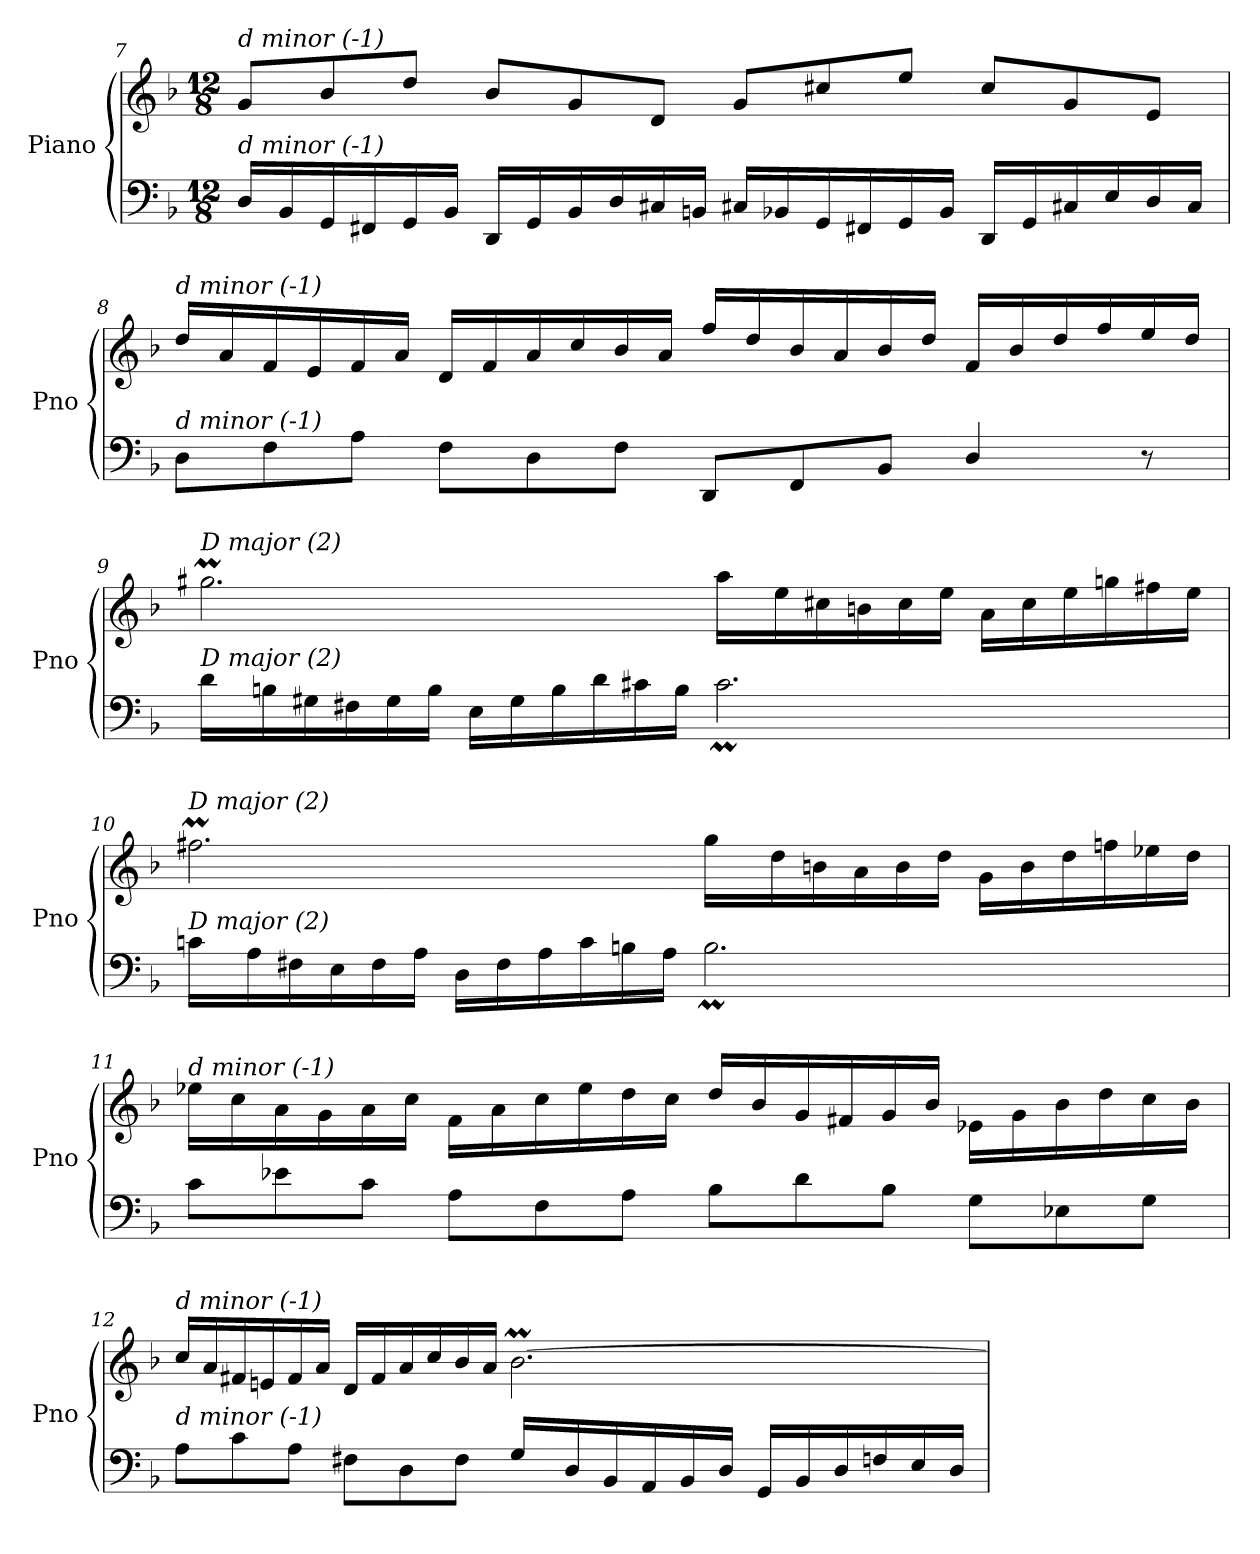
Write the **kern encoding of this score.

**kern	**kern
*part1	*part1
*staff2	*staff1
*I"Piano	*
*I'Pno	*
!!LO:LB:g=z
*clefF4	*clefG2
*k[b-]	*k[b-]
*M12/8	*M12/8
=7	=7
!	!LO:TX:i:t=d minor (-1)
!LO:TX:i:t=d minor (-1)	!
16D/LL	8g/L
16BB-/	.
16GG/	8b-/
16FF#X/	.
16GG/	8dd/J
16BB-/JJ	.
16DD/LL	8b-/L
16GG/	.
16BB-/	8g/
16D/	.
16C#X/	8d/J
16BBn/JJ	.
16C#X/LL	8g/L
16BB-X/	.
16GG/	8cc#X/
16FF#X/	.
16GG/	8ee/J
16BB-/JJ	.
16DD/LL	8cc#/L
16GG/	.
16C#X/	8g/
16E/	.
16D/	8e/J
16C#/JJ	.
=8	=8
!	!LO:TX:i:t=d minor (-1)
!LO:TX:i:t=d minor (-1)	!
8D\L	16dd/LL
.	16a/
8F\	16f/
.	16e/
8A\J	16f/
.	16a/JJ
8F\L	16d/LL
.	16f/
8D\	16a/
.	16cc/
8F\J	16b-/
.	16a/JJ
8DD/L	16ff/LL
.	16dd/
8FF/	16b-/
.	16a/
8BB-/J	16b-/
.	16dd/JJ
4D/	16f/LL
.	16b-/
.	16dd/
.	16ff/
8r	16ee/
.	16dd/JJ
!!LO:PB:g=z
=9	=9
*^	*^
*	*^	*	*^
!	!	!	!LO:TX:i:t=D major (2)	!	!
!LO:TX:i:t=D major (2)	!	!	!	!	!
2.ryy	16d\LL	2.ryy	2.gg#Xm\	32aayy	2.ryy
.	.	.	.	32gg#yy	.
.	16Bn\	.	.	32ff#Xyy	.
.	.	.	.	32gg#yy	.
.	16G#X\	.	.	32aayy	.
.	.	.	.	32gg#yy	.
.	16F#X\	.	.	32aayy	.
.	.	.	.	32gg#yy	.
.	16G#\	.	.	32aayy	.
.	.	.	.	32gg#yy	.
.	16B\JJ	.	.	32aayy	.
.	.	.	.	32gg#yy	.
.	16E\LL	.	.	32aayy	.
.	.	.	.	32gg#yy	.
.	16G#\	.	.	32aayy	.
.	.	.	.	32gg#yy	.
.	16B\	.	.	32aayy	.
.	.	.	.	32gg#yy	.
.	16d\	.	.	32aayy	.
.	.	.	.	32gg#yy	.
.	16c#X\	.	.	32aayy	.
.	.	.	.	32gg#yy	.
.	16B\JJ	.	.	32ff#yy	.
.	.	.	.	32gg#yy	.
2.ryy	2.c#m\	32Byy	16aa\LL	2.ryy	2.ryy
.	.	32c#yy	.	.	.
.	.	32dyy	16ee\	.	.
.	.	32c#yy	.	.	.
.	.	32dyy	16cc#X\	.	.
.	.	32c#yy	.	.	.
.	.	32dyy	16bn\	.	.
.	.	32c#yy	.	.	.
.	.	32dyy	16cc#\	.	.
.	.	32c#yy	.	.	.
.	.	32dyy	16ee\JJ	.	.
.	.	32c#yy	.	.	.
.	.	32dyy	16a\LL	.	.
.	.	32c#yy	.	.	.
.	.	32dyy	16cc#\	.	.
.	.	32c#yy	.	.	.
.	.	32dyy	16ee\	.	.
.	.	32c#yy	.	.	.
.	.	32dyy	16ggn\	.	.
.	.	32c#yy	.	.	.
.	.	32dyy	16ff#X\	.	.
.	.	32c#yy	.	.	.
.	.	32Byy	16ee\JJ	.	.
.	.	32c#yy	.	.	.
!!LO:LB:g=z	!!	!!
=10	=10	=10	=10	=10	=10
!	!	!	!LO:TX:i:t=D major (2)	!	!
!LO:TX:i:t=D major (2)	!	!	!	!	!
2.ryy	16cn\LL	2.ryy	2.ff#Xm\	32eeyy	2.ryy
.	.	.	.	32ff#yy	.
.	16A\	.	.	32ggyy	.
.	.	.	.	32ff#yy	.
.	16F#X\	.	.	32ggyy	.
.	.	.	.	32ff#yy	.
.	16E\	.	.	32ggyy	.
.	.	.	.	32ff#yy	.
.	16F#\	.	.	32ggyy	.
.	.	.	.	32ff#yy	.
.	16A\JJ	.	.	32ggyy	.
.	.	.	.	32ff#yy	.
.	16D\LL	.	.	32ggyy	.
.	.	.	.	32ff#yy	.
.	16F#\	.	.	32ggyy	.
.	.	.	.	32ff#yy	.
.	16A\	.	.	32ggyy	.
.	.	.	.	32ff#yy	.
.	16c\	.	.	32ggyy	.
.	.	.	.	32ff#yy	.
.	16Bn\	.	.	32ggyy	.
.	.	.	.	32ff#yy	.
.	16A\JJ	.	.	32eeyy	.
.	.	.	.	32ff#yy	.
2.ryy	2.Bm\	32Ayy	16gg\LL	2.ryy	2.ryy
.	.	32Byy	.	.	.
.	.	32cyy	16dd\	.	.
.	.	32Byy	.	.	.
.	.	32cyy	16bn\	.	.
.	.	32Byy	.	.	.
.	.	32cyy	16a\	.	.
.	.	32Byy	.	.	.
.	.	32cyy	16b\	.	.
.	.	32Byy	.	.	.
.	.	32cyy	16dd\JJ	.	.
.	.	32Byy	.	.	.
.	.	32cyy	16g\LL	.	.
.	.	32Byy	.	.	.
.	.	32cyy	16b\	.	.
.	.	32Byy	.	.	.
.	.	32cyy	16dd\	.	.
.	.	32Byy	.	.	.
.	.	32cyy	16ffn\	.	.
.	.	32Byy	.	.	.
.	.	32cyy	16ee-X\	.	.
.	.	32Byy	.	.	.
.	.	32Ayy	16dd\JJ	.	.
.	.	32Byy	.	.	.
*	*	*	*v	*v	*v
!!LO:LB:g=z
=11	=11	=11	=11
!	!	!	!LO:TX:i:t=d minor (-1)
!LO:TX:i:t=d minor (-1)	!	!	!
*v	*v	*v	*
8c\L	16ee-X\LL
.	16cc\
8e-X\	16a\
.	16g\
8c\J	16a\
.	16cc\JJ
8A\L	16f\LL
.	16a\
8F\	16cc\
.	16ee-\
8A\J	16dd\
.	16cc\JJ
8B-\L	16dd/LL
.	16b-/
8d\	16g/
.	16f#X/
8B-\J	16g/
.	16b-/JJ
8G\L	16e-X\LL
.	16g\
8E-X\	16b-\
.	16dd\
8G\J	16cc\
.	16b-\JJ
!!LO:LB:g=z
=12	=12
*^	*^
!	!	!LO:TX:i:t=d minor (-1)	!
!LO:TX:i:t=d minor (-1)	!	!	!
2.ryy	8A\L	16cc/LL	2.ryy
.	.	16a/	.
.	8c\	16f#X/	.
.	.	16en/	.
.	8A\J	16f#/	.
.	.	16a/JJ	.
.	8F#X\L	16d/LL	.
.	.	16f#/	.
.	8D\	16a/	.
.	.	16cc/	.
.	8F#\J	16b-/	.
.	.	16a/JJ	.
2.ryy	16G/LL	[2.b-M\	32ayy
.	.	.	32b-yy
.	16D/	.	32ccyy
.	.	.	32b-yy
.	16BB-/	.	32ccyy
.	.	.	32b-yy
.	16AA/	.	32ccyy
.	.	.	32b-yy
.	16BB-/	.	32ccyy
.	.	.	32b-yy
.	16D/JJ	.	32ccyy
.	.	.	32b-yy
.	16GG/LL	.	32ccyy
.	.	.	32b-yy
.	16BB-/	.	32ccyy
.	.	.	32b-yy
.	16D/	.	32ccyy
.	.	.	32b-yy
.	16Fn/	.	32ccyy
.	.	.	32b-yy
.	16E/	.	32ccyy
.	.	.	32b-yy
.	16D/JJ	.	32ccyy
.	.	.	32b-yy
*v	*v	*	*
*	*v	*v
=	=
*-	*-
